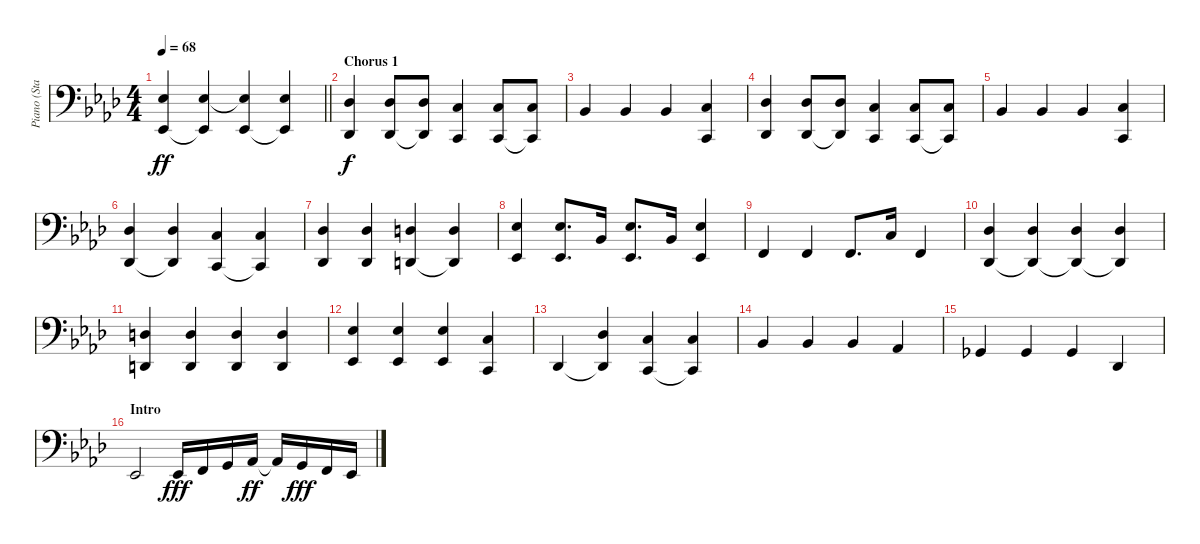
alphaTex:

\track ("Piano (Staff 2)" "Piano (Sta") {instrument acousticgrandpiano}
\staff {score}
\tuning (E4 B3 G3 D3 A2 E2 B1) {hide}
\ts (4 4)
\tempo 68
\clef f4
\barLineRight lightlight
\ks ab
(1.4 4.7).4{dy ff} (1.4 4.7{t}).4 (1.4{t} 4.7).4 (1.4 4.7{t}).4 |
\section ("" "Chorus 1")
(4.5 2.7).4{dy f} (4.5 2.7).8 (4.5 2.7{t}).8 (3.5 1.7).4 (3.5 1.7).8 (3.5 1.7{t}).8 |
1.5.4 1.5.4 1.5.4 (3.5 1.7).4 |
(4.5 2.7).4 (4.5 2.7).8 (4.5 2.7{t}).8 (3.5 1.7).4 (3.5 1.7).8 (3.5 1.7{t}).8 |
1.5.4 1.5.4 1.5.4 (3.5 1.7).4 |
(4.5 2.7).4 (4.5 2.7{t}).4 (3.5 1.7).4 (3.5 1.7{t}).4 |
(4.5 2.7).4 (4.5 2.7).4 (0.4 3.7).4 (0.4 3.7{t}).4 |
(1.4 4.7).4 (1.4 4.7).8{d} 1.5.16 (1.4 4.7).8{d} 1.5.16 (1.4 4.7).4 |
1.6.4 1.6.4 1.6.8{d} 3.5.16 1.6.4 |
(4.5 2.7).4 (4.5 2.7{t}).4 (4.5 2.7{t}).4 (4.5 2.7{t}).4 |
(0.4 3.7).4 (0.4 3.7).4 (0.4 3.7).4 (0.4 3.7).4 |
(1.4 4.7).4 (1.4 4.7).4 (1.4 4.7).4 (3.5 1.7).4 |
2.7.4 (4.5 2.7{t}).4 (3.5 1.7).4 (3.5 1.7{t}).4 |
1.5.4 1.5.4 1.5.4 4.6.4 |
2.6.4 2.6.4 2.6.4 2.7.4 |
\section ("" "Intro")
4.7.2 4.7.16{dy fff} 1.6.16 3.6.16 4.6.16{dy ff} 4.6{t}.16 3.6.16{dy fff} 1.6.16 4.7.16
